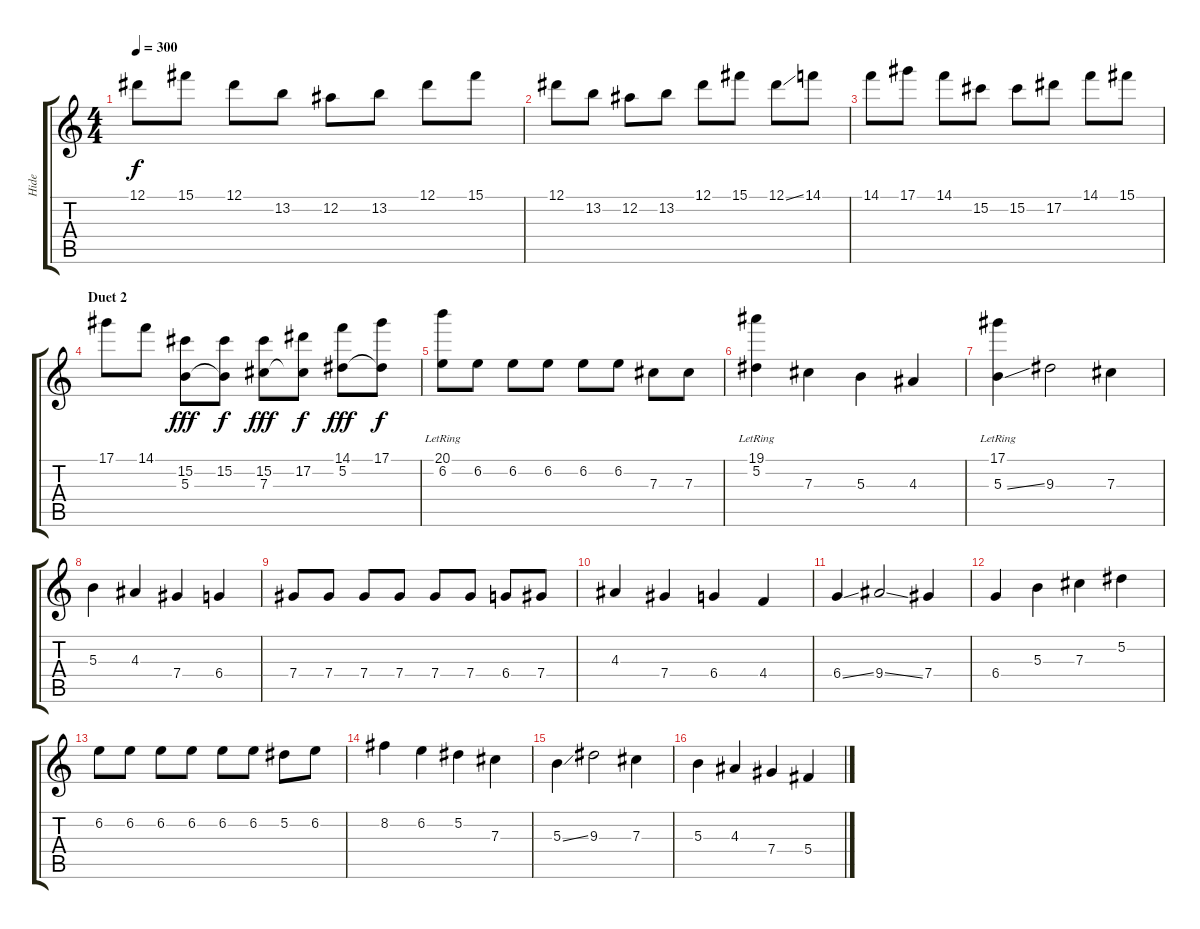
\track ("Hide" "Hide") {instrument overdrivenguitar}
\staff {score tabs}
\tuning (Eb4 Bb3 Gb3 Db3 Ab2 Eb2) {hide}
\ts (4 4)
\tempo 300
\clef g2
\ks c
12.1.8{dy f} 15.1.8 12.1.8 13.2.8 12.2.8 13.2.8 12.1.8 15.1.8 |
12.1.8 13.2.8 12.2.8 13.2.8 12.1.8 15.1.8 12.1{ss}.8 14.1.8 |
14.1.8 17.1.8 14.1.8 15.2.8 15.2.8 17.2.8 14.1.8 15.1.8 |
\section ("" "Duet 2")
17.1.8 14.1.8 (15.2 5.3).8{dy fff} (15.2 5.3{t}).8{dy f} (15.2 7.3).8{dy fff} (17.2 7.3{t}).8{dy f} (14.1 5.2).8{dy fff} (17.1 5.2{t}).8{dy f} |
(20.1{lr} 6.2).8 6.2.8 6.2.8 6.2.8 6.2.8 6.2.8 7.3.8 7.3.8 |
(19.1{lr} 5.2).4 7.3.4 5.3.4 4.3.4 |
(17.1{lr} 5.3{ss}).4 9.3.2 7.3.4 |
5.3.4 4.3.4 7.4.4 6.4.4 |
7.4.8 7.4.8 7.4.8 7.4.8 7.4.8 7.4.8 6.4.8 7.4.8 |
4.3.4 7.4.4 6.4.4 4.4.4 |
6.4{ss}.4 9.4{ss}.2 7.4.4 |
6.4.4 5.3.4 7.3.4 5.2.4 |
6.2.8 6.2.8 6.2.8 6.2.8 6.2.8 6.2.8 5.2.8 6.2.8 |
8.2.4 6.2.4 5.2.4 7.3.4 |
5.3{ss}.4 9.3.2 7.3.4 |
5.3.4 4.3.4 7.4.4 5.4.4
